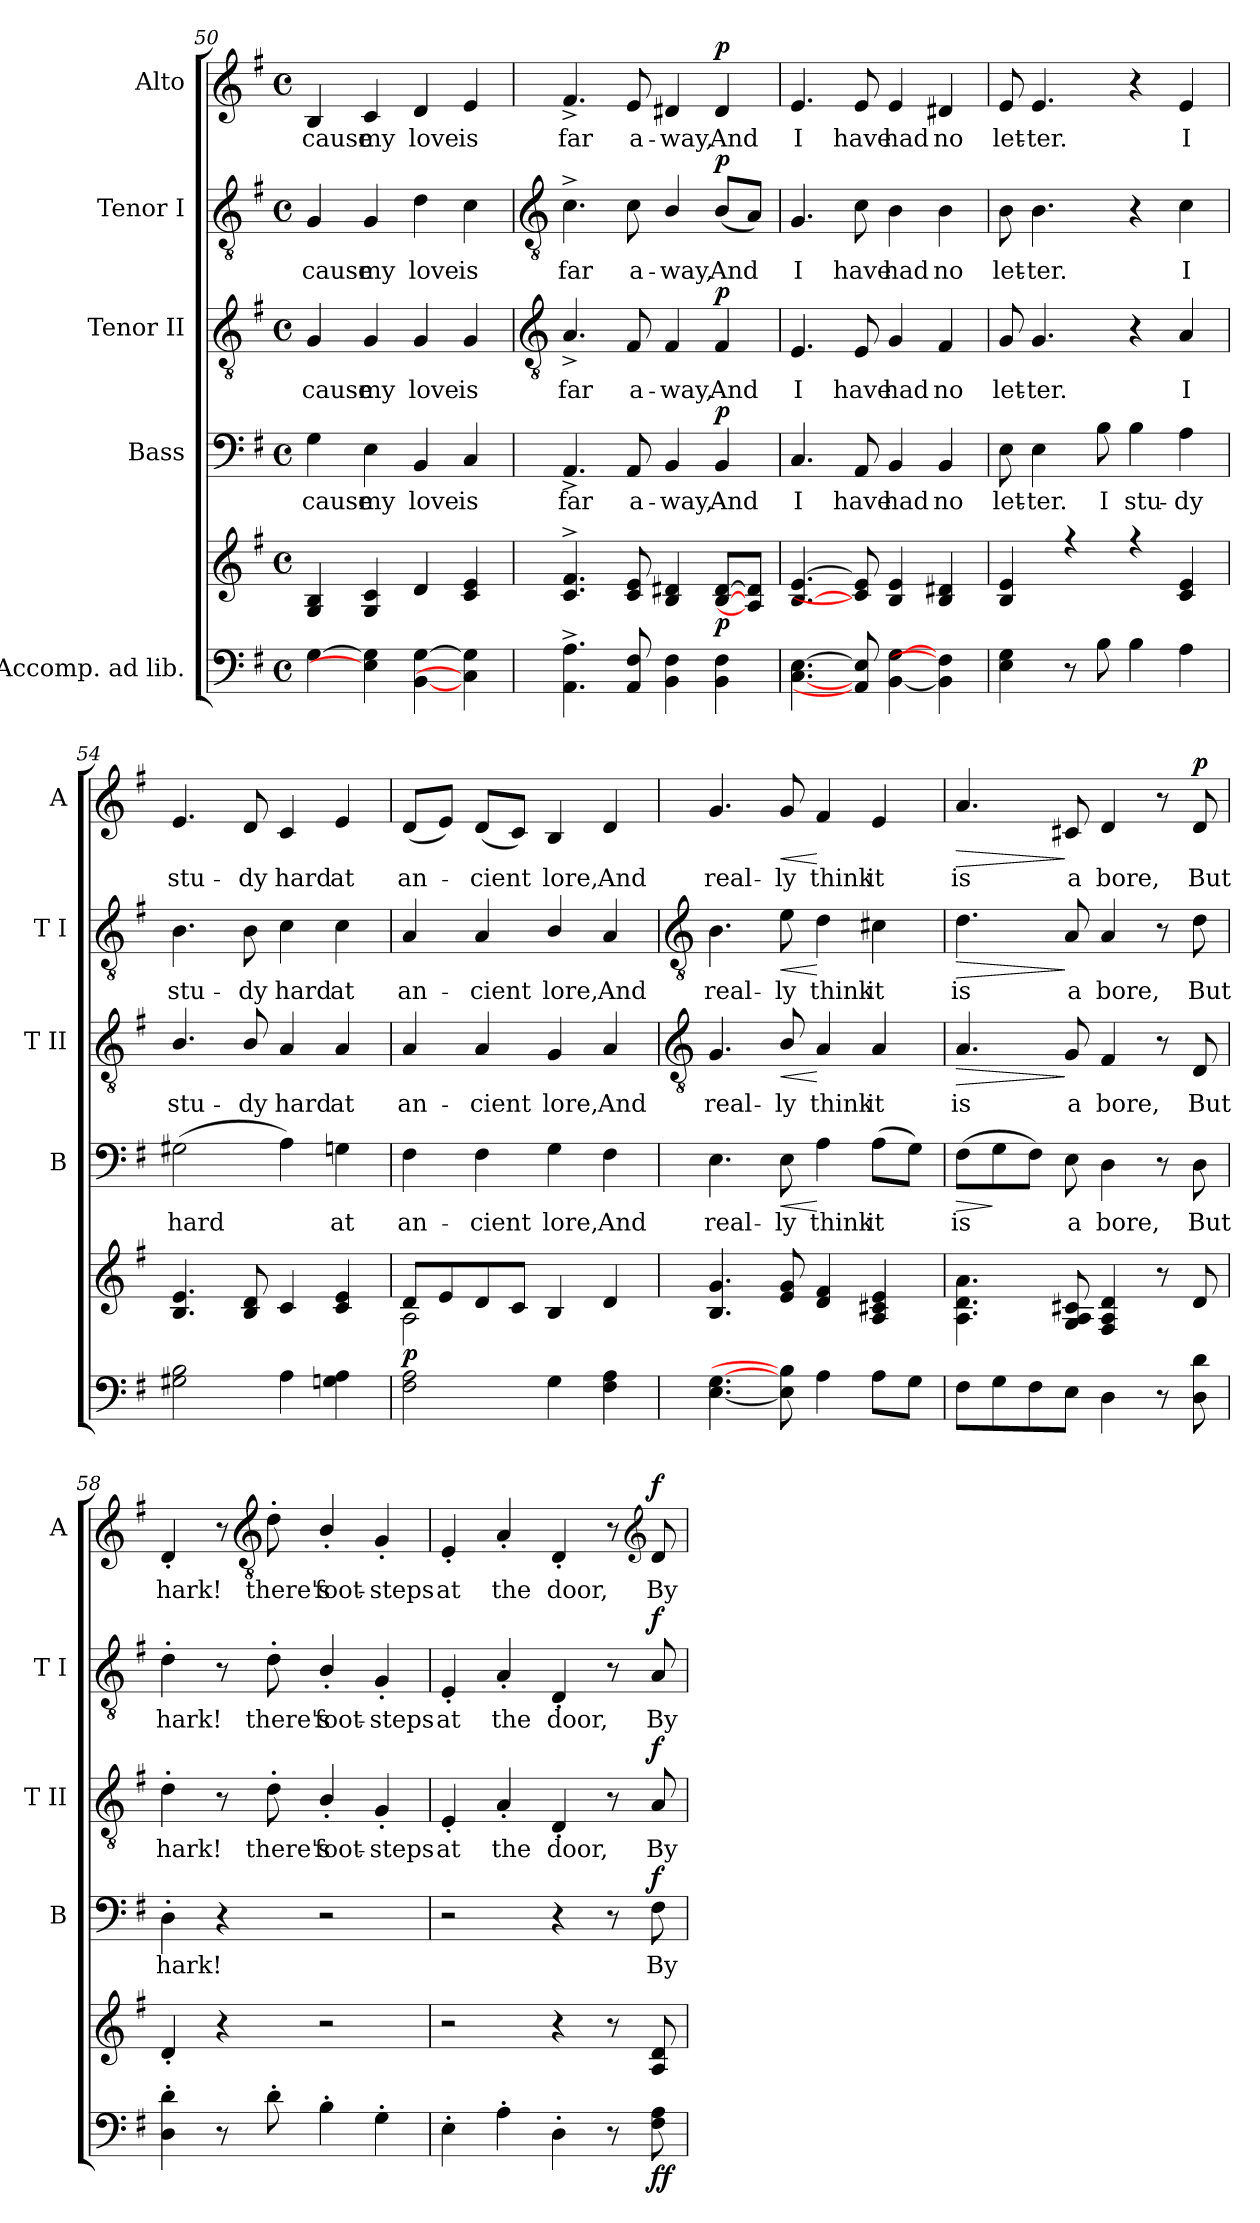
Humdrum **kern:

**kern	**kern	**dynam	**kern	**text	**dynam	**kern	**text	**dynam	**kern	**text	**dynam	**kern	**text	**dynam
*part5	*part5	*part5	*part4	*part4	*part4	*part3	*part3	*part3	*part2	*part2	*part2	*part1	*part1	*part1
*staff6	*staff5	*staff5/6	*staff4	*staff4	*staff4	*staff3	*staff3	*staff3	*staff2	*staff2	*staff2	*staff1	*staff1	*staff1
*I"Accomp. ad lib.	*	*	*I"Bass	*	*	*I"Tenor II	*	*	*I"Tenor I	*	*	*I"Alto	*	*
*	*	*	*I'B	*	*	*I'T II	*	*	*I'T I	*	*	*I'A	*	*
*clefF4	*clefG2	*	*clefF4	*	*	*clefGv2	*	*	*clefGv2	*	*	*clefG2	*	*
*k[f#]	*k[f#]	*	*k[f#]	*	*	*k[f#]	*	*	*k[f#]	*	*	*k[f#]	*	*
*G:	*G:	*	*G:	*	*	*G:	*	*	*G:	*	*	*G:	*	*
*M4/4	*M4/4	*	*M4/4	*	*	*M4/4	*	*	*M4/4	*	*	*M4/4	*	*
*met(c)	*met(c)	*	*met(c)	*	*	*met(c)	*	*	*met(c)	*	*	*met(c)	*	*
=50	=50	=50	=50	=50	=50	=50	=50	=50	=50	=50	=50	=50	=50	=50
!	!	!	!	!LO:LY:b	!	!	!LO:LY:b	!	!	!LO:LY:b	!	!	!LO:LY:b	!
[4G	4G 4B	.	4G	-cause	.	4G	-cause	.	4G	-cause	.	4B	-cause	.
!	!	!	!	!LO:LY:b	!	!	!LO:LY:b	!	!	!LO:LY:b	!	!	!LO:LY:b	!
4E] 4G]	4G 4c	.	4E	my	.	4G	my	.	4G	my	.	4c	my	.
!	!	!	!	!LO:LY:b	!	!	!LO:LY:b	!	!	!LO:LY:b	!	!	!LO:LY:b	!
[4BB [4G	4d	.	4BB	love	.	4G	love	.	4d	love	.	4d	love	.
!	!	!	!	!LO:LY:b	!	!	!LO:LY:b	!	!	!LO:LY:b	!	!	!LO:LY:b	!
4C] 4G]	4c 4e	.	4C	is	.	4G	is	.	4c	is	.	4e	is	.
!!LO:LB:g=z
=51	=51	=51	=51	=51	=51	=51	=51	=51	=51	=51	=51	=51	=51	=51
*	*	*	*	*	*	*clefGv2	*	*	*clefGv2	*	*	*	*	*
*	*^	*	*	*	*	*	*	*	*	*	*	*	*	*
!	!	!	!	!	!LO:LY:b	!	!	!LO:LY:b	!	!	!LO:LY:b	!	!	!LO:LY:b	!
4.AA^ 4.A^	4.c^ 4.f#^	1ryy	.	4.AA^	far	.	4.A^	far	.	4.c^	far	.	4.f#^	far	.
!	!	!	!	!	!LO:LY:b	!	!	!LO:LY:b	!	!	!LO:LY:b	!	!	!LO:LY:b	!
8AA 8F#	8c 8e	.	.	8AA	a-	.	8F#	a-	.	8c	a-	.	8e	a-	.
!	!	!	!	!	!LO:LY:b	!	!	!LO:LY:b	!	!	!LO:LY:b	!	!	!LO:LY:b	!
4BB 4F#	4B 4d#X	.	.	4BB	-way,	.	4F#	-way,	.	4B/	-way,	.	4d#X	-way,	.
!	!	!	!LO:DY:b	!	!LO:LY:b	!LO:DY:b	!	!LO:LY:b	!LO:DY:b	!	!LO:LY:b	!LO:DY:b	!	!LO:LY:b	!LO:DY:b
4BB 4F#	[8B [8d#L	.	p	4BB	And	p	4F#	And	p	(<8BL	And	p	4d#	And	p
.	8A] 8d#]J	.	.	.	.	.	.	.	.	8AJ)	.	.	.	.	.
=52	=52	=52	=52	=52	=52	=52	=52	=52	=52	=52	=52	=52	=52	=52	=52
!	!	!	!	!	!LO:LY:b	!	!	!LO:LY:b	!	!	!LO:LY:b	!	!	!LO:LY:b	!
[4.C [4.E	[4.B [4.e	1ryy	.	4.C	I	.	4.E	I	.	4.G	I	.	4.e	I	.
!	!	!	!	!	!LO:LY:b	!	!	!LO:LY:b	!	!	!LO:LY:b	!	!	!LO:LY:b	!
8AA] 8E]	8c] 8e]	.	.	8AA	have	.	8E	have	.	8c	have	.	8e	have	.
!	!	!	!	!	!LO:LY:b	!	!	!LO:LY:b	!	!	!LO:LY:b	!	!	!LO:LY:b	!
[4BB [4G	4B 4e	.	.	4BB	had	.	4G	had	.	4B	had	.	4e	had	.
!	!	!	!	!	!LO:LY:b	!	!	!LO:LY:b	!	!	!LO:LY:b	!	!	!LO:LY:b	!
4BB] 4F#]	4B 4d#X	.	.	4BB	no	.	4F#	no	.	4B	no	.	4d#X	no	.
=53	=53	=53	=53	=53	=53	=53	=53	=53	=53	=53	=53	=53	=53	=53	=53
!	!	!	!	!	!LO:LY:b	!	!	!LO:LY:b	!	!	!LO:LY:b	!	!	!LO:LY:b	!
4E 4G	4B 4e	1ryy	.	8E	let-	.	8G	let-	.	8B	let-	.	8e	let-	.
!	!	!	!	!	!LO:LY:b	!	!	!LO:LY:b	!	!	!LO:LY:b	!	!	!LO:LY:b	!
.	.	.	.	4E	-ter.	.	4.G	-ter.	.	4.B	-ter.	.	4.e	-ter.	.
8r	4r	.	.	.	.	.	.	.	.	.	.	.	.	.	.
!	!	!	!	!	!LO:LY:b	!	!	!	!	!	!	!	!	!	!
8B	.	.	.	8B	I	.	.	.	.	.	.	.	.	.	.
!	!	!	!	!	!LO:LY:b	!	!	!	!	!	!	!	!	!	!
4B	4r	.	.	4B	stu-	.	4r	.	.	4r	.	.	4r	.	.
!	!	!	!	!	!LO:LY:b	!	!	!LO:LY:b	!	!	!LO:LY:b	!	!	!LO:LY:b	!
4A	4c 4e	.	.	4A	-dy	.	4A	I	.	4c	I	.	4e	I	.
=54	=54	=54	=54	=54	=54	=54	=54	=54	=54	=54	=54	=54	=54	=54	=54
!	!	!	!	!	!LO:LY:b	!	!	!LO:LY:b	!	!	!LO:LY:b	!	!	!LO:LY:b	!
2G#X 2B	4.B 4.e	1ryy	.	(>2G#X	hard	.	4.B/	stu-	.	4.B	stu-	.	4.e	stu-	.
!	!	!	!	!	!	!	!	!LO:LY:b	!	!	!LO:LY:b	!	!	!LO:LY:b	!
.	8B 8d	.	.	.	.	.	8B/	-dy	.	8B	-dy	.	8d	-dy	.
!	!	!	!	!	!	!	!	!LO:LY:b	!	!	!LO:LY:b	!	!	!LO:LY:b	!
4A	4c	.	.	4A)	.	.	4A	hard	.	4c	hard	.	4c	hard	.
!	!	!	!	!	!LO:LY:b	!	!	!LO:LY:b	!	!	!LO:LY:b	!	!	!LO:LY:b	!
4Gn 4A	4c 4e	.	.	4Gn	at	.	4A	at	.	4c	at	.	4e	at	.
=55	=55	=55	=55	=55	=55	=55	=55	=55	=55	=55	=55	=55	=55	=55	=55
!	!	!	!LO:DY:b	!	!LO:LY:b	!	!	!LO:LY:b	!	!	!LO:LY:b	!	!	!LO:LY:b	!
2F# 2A	8d/L	2A\	p	4F#	an-	.	4A	an-	.	4A	an-	.	(<8dL	an-	.
.	8e/	.	.	.	.	.	.	.	.	.	.	.	8eJ)	.	.
!	!	!	!	!	!LO:LY:b	!	!	!LO:LY:b	!	!	!LO:LY:b	!	!	!LO:LY:b	!
.	8d/	.	.	4F#	-cient	.	4A	-cient	.	4A	-cient	.	(<8dL	cient	.
.	8c/J	.	.	.	.	.	.	.	.	.	.	.	8cJ)	.	.
!	!	!	!	!	!LO:LY:b	!	!	!LO:LY:b	!	!	!LO:LY:b	!	!	!LO:LY:b	!
4G	4B	2ryy	.	4G	lore,	.	4G	lore,	.	4B/	lore,	.	4B	lore,	.
!	!	!	!	!	!LO:LY:b	!	!	!LO:LY:b	!	!	!LO:LY:b	!	!	!LO:LY:b	!
4F# 4A	4d	.	.	4F#	And	.	4A	And	.	4A	And	.	4d	And	.
*	*v	*v	*	*	*	*	*	*	*	*	*	*	*	*	*
!!LO:LB:g=z
=56	=56	=56	=56	=56	=56	=56	=56	=56	=56	=56	=56	=56	=56	=56
*	*	*	*	*	*	*clefGv2	*	*	*clefGv2	*	*	*	*	*
!	!	!	!	!LO:LY:b	!	!	!LO:LY:b	!	!	!LO:LY:b	!	!	!LO:LY:b	!
[4.E [4.G	4.B 4.g	.	4.E	real-	.	4.G	real-	.	4.B	real-	.	4.g	real-	.
!	!	!	!	!LO:LY:b	!LO:HP:b	!	!LO:LY:b	!LO:HP:b	!	!LO:LY:b	!LO:HP:b	!	!LO:LY:b	!LO:HP:b
8E] 8B]	8e 8g	.	8E	-ly	<	8B/	-ly	<	8e	-ly	<	8g	-ly	<
!	!	!	!	!LO:LY:b	!	!	!LO:LY:b	!	!	!LO:LY:b	!	!	!LO:LY:b	!
4A	4d 4f#	.	4A	think	[	4A	think	[	4d	think	[	4f#	think	[
!	!	!	!	!LO:LY:b	!	!	!LO:LY:b	!	!	!LO:LY:b	!	!	!LO:LY:b	!
8AL	4A 4c#X 4e	.	(>8AL	it	.	4A	it	.	4c#X	it	.	4e	it	.
8GJ	.	.	8GJ)	.	.	.	.	.	.	.	.	.	.	.
=57	=57	=57	=57	=57	=57	=57	=57	=57	=57	=57	=57	=57	=57	=57
!	!	!	!	!LO:LY:b	!LO:HP:b	!	!LO:LY:b	!LO:HP:b	!	!LO:LY:b	!LO:HP:b	!	!LO:LY:b	!LO:HP:b
8F#L	4.A\ 4.d\ 4.a\	.	(>8F#L	is	>	4.A	is	>	4.d	is	>	4.a	is	>
8G	.	.	8G	.	]	.	.	.	.	.	.	.	.	.
8F#	.	.	8F#J)	.	.	.	.	.	.	.	.	.	.	.
!	!	!	!	!LO:LY:b	!	!	!LO:LY:b	!	!	!LO:LY:b	!	!	!LO:LY:b	!
8EJ	8G/ 8A/ 8c#X/	.	8E	a	.	8G	a	]	8A	a	]	8c#X	a	]
!	!	!	!	!LO:LY:b	!	!	!LO:LY:b	!	!	!LO:LY:b	!	!	!LO:LY:b	!
4D	4F# 4A 4d	.	4D\	bore,	.	4F#	bore,	.	4A	bore,	.	4d	bore,	.
8r	8r	.	8r	.	.	8r	.	.	8r	.	.	8r	.	.
!	!	!	!	!LO:LY:b	!	!	!LO:LY:b	!	!	!LO:LY:b	!	!	!LO:LY:b	!LO:DY:b
8D 8d	8d/	.	8D\	But	.	8D	But	.	8d	But	.	8d	But	p
=58	=58	=58	=58	=58	=58	=58	=58	=58	=58	=58	=58	=58	=58	=58
!	!	!	!	!LO:LY:b	!	!	!LO:LY:b	!	!	!LO:LY:b	!	!	!LO:LY:b	!
4D' 4d'	4d'	.	4D'	hark!	.	4d'	hark!	.	4d'	hark!	.	4d'	hark!	.
8r	4r	.	4r	.	.	8r	.	.	8r	.	.	8r	.	.
*	*	*	*	*	*	*	*	*	*	*	*	*clefGv2	*	*
!	!	!	!	!	!	!	!LO:LY:b	!	!	!LO:LY:b	!	!	!LO:LY:b	!
8d'	.	.	.	.	.	8d'	there's	.	8d'	there's	.	8d'	there's	.
!	!	!	!	!	!	!	!LO:LY:b	!	!	!LO:LY:b	!	!	!LO:LY:b	!
4B'\	2r	.	2r	.	.	4B'/	foot-	.	4B'/	foot-	.	4B'/	foot-	.
!	!	!	!	!	!	!	!LO:LY:b	!	!	!LO:LY:b	!	!	!LO:LY:b	!
4G'	.	.	.	.	.	4G'	-steps	.	4G'	-steps	.	4G'	-steps	.
=59	=59	=59	=59	=59	=59	=59	=59	=59	=59	=59	=59	=59	=59	=59
!	!	!	!	!	!	!	!LO:LY:b	!	!	!LO:LY:b	!	!	!LO:LY:b	!
4E'	2r	.	2r	.	.	4E'	at	.	4E'	at	.	4E'	at	.
!	!	!	!	!	!	!	!LO:LY:b	!	!	!LO:LY:b	!	!	!LO:LY:b	!
4A'	.	.	.	.	.	4A'	the	.	4A'	the	.	4A'	the	.
!	!	!	!	!	!	!	!LO:LY:b	!	!	!LO:LY:b	!	!	!LO:LY:b	!
4D'	4r	.	4r	.	.	4D'	door,	.	4D'	door,	.	4D'	door,	.
8r	8r	.	8r	.	.	8r	.	.	8r	.	.	8r	.	.
*	*	*	*	*	*	*	*	*	*	*	*	*clefG2	*	*
!	!	!LO:DY:b=2	!	!LO:LY:b	!	!	!LO:LY:b	!	!	!LO:LY:b	!	!	!LO:LY:b	!
!	!	!LO:DY:n=1:b	!	!	!LO:DY:b	!	!	!LO:DY:b	!	!	!LO:DY:b	!	!	!LO:DY:b
8F# 8A	8A 8d	f f	8F#	By	f	8A	By	f	8A	By	f	8d	By	f
=	=	=	=	=	=	=	=	=	=	=	=	=	=	=
*-	*-	*-	*-	*-	*-	*-	*-	*-	*-	*-	*-	*-	*-	*-
